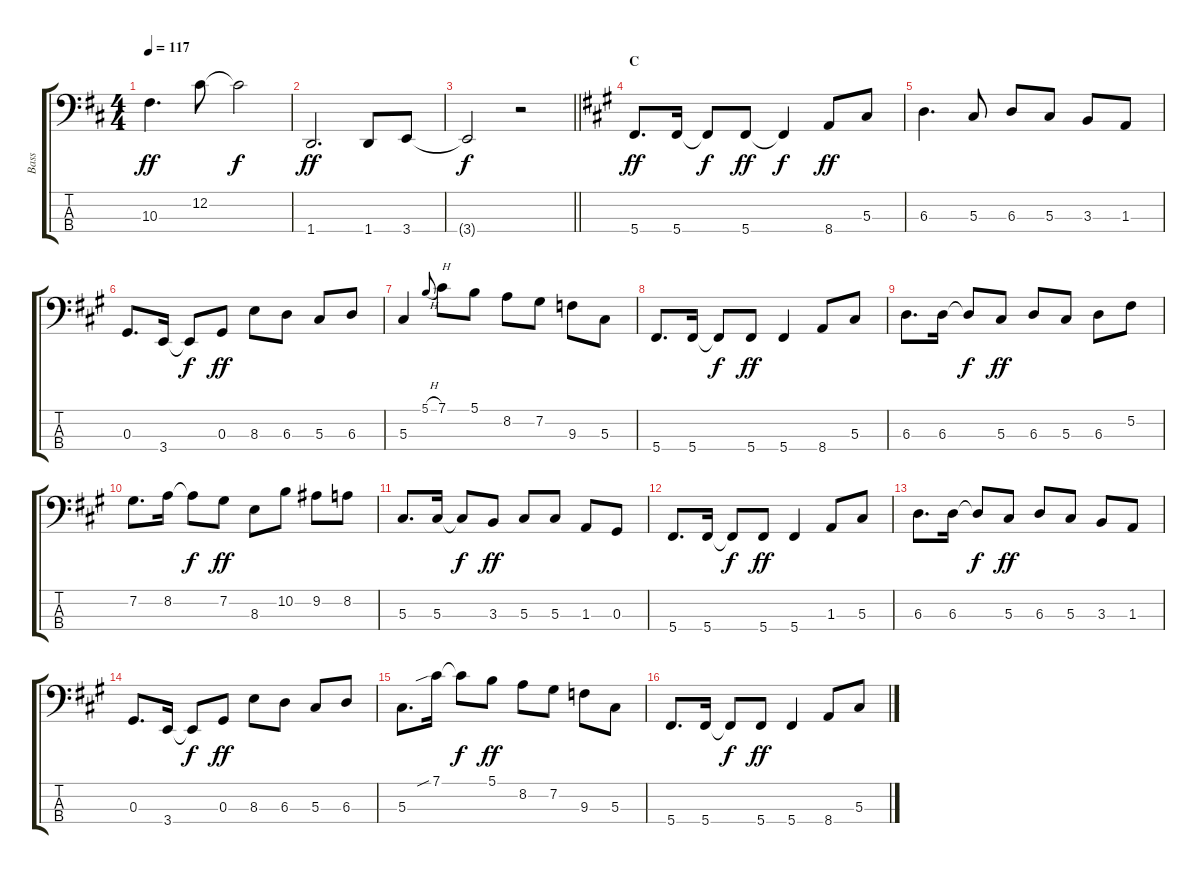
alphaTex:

\track ("Bass" "Bass") {instrument electricbasspick}
\staff {score tabs}
\tuning (Gb2 Db2 Ab1 Db1) {hide}
\ts (4 4)
\tempo 117
\clef f4
\ks d
10.3.4{d dy ff} 12.2.8 12.2{t}.2{dy f} |
1.4.2{d dy ff} 1.4.8 3.4.8 |
\barLineRight lightlight
3.4{t}.2{dy f} r.2 |
\section ("" "C")
\ks a
5.4.8{d dy ff} 5.4.16 5.4{t}.8{dy f} 5.4.8{dy ff} 5.4{t}.4{dy f} 8.4.8{dy ff} 5.3.8 |
6.3.4{d} 5.3.8 6.3.8 5.3.8 3.3.8 1.3.8 |
0.3.8{d} 3.4.16 3.4{t}.8{dy f} 0.3.8{dy ff} 8.3.8 6.3.8 5.3.8 6.3.8 |
5.3.4 5.1{h}.8{gr onbeat} 7.1.8{txt "H"} 5.1.8 8.2.8 7.2.8 9.3.8 5.3.8 |
5.4.8{d} 5.4.16 5.4{t}.8{dy f} 5.4.8{dy ff} 5.4.4 8.4.8 5.3.8 |
6.3.8{d} 6.3.16 6.3{t}.8{dy f} 5.3.8{dy ff} 6.3.8 5.3.8 6.3.8 5.2.8 |
7.2.8{d} 8.2.16 8.2{t}.8{dy f} 7.2.8{dy ff} 8.3.8 10.2.8 9.2.8 8.2.8 |
5.3.8{d} 5.3.16 5.3{t}.8{dy f} 3.3.8{dy ff} 5.3.8 5.3.8 1.3.8 0.3.8 |
5.4.8{d} 5.4.16 5.4{t}.8{dy f} 5.4.8{dy ff} 5.4.4 1.3.8 5.3.8 |
6.3.8{d} 6.3.16 6.3{t}.8{dy f} 5.3.8{dy ff} 6.3.8 5.3.8 3.3.8 1.3.8 |
0.3.8{d} 3.4.16 3.4{t}.8{dy f} 0.3.8{dy ff} 8.3.8 6.3.8 5.3.8 6.3.8 |
5.3.8{d} 7.1{sib}.16 7.1{t}.8{dy f} 5.1.8{dy ff} 8.2.8 7.2.8 9.3.8 5.3.8 |
5.4.8{d} 5.4.16 5.4{t}.8{dy f} 5.4.8{dy ff} 5.4.4 8.4.8 5.3.8
